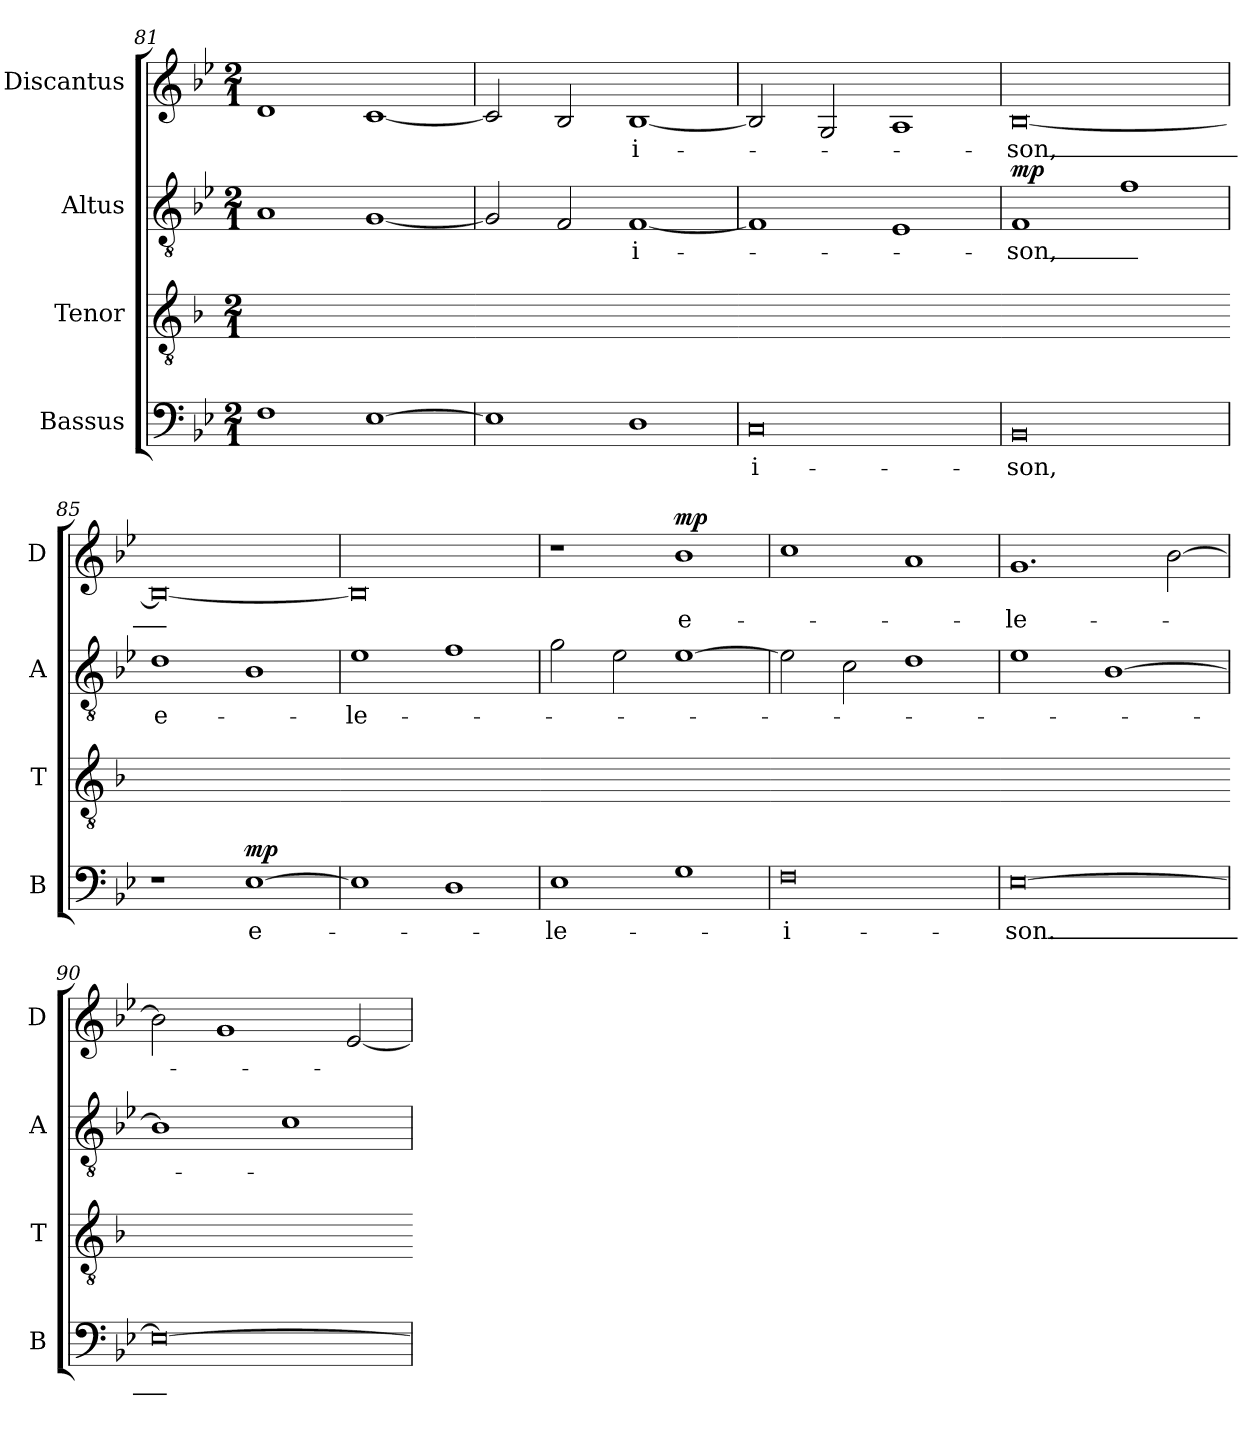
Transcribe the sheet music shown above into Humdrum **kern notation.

**kern	**text	**dynam	**kern	**kern	**text	**dynam	**kern	**text	**dynam
*part4	*part4	*part4	*part3	*part2	*part2	*part2	*part1	*part1	*part1
*staff4	*staff4	*staff4	*staff3	*staff2	*staff2	*staff2	*staff1	*staff1	*staff1
*I"Bassus	*	*	*I"Tenor	*I"Altus	*	*	*I"Discantus	*	*
*I'B	*	*	*I'T	*I'A	*	*	*I'D	*	*
*clefF4	*	*	*clefGv2	*clefGv2	*	*	*clefG2	*	*
*k[b-e-]	*	*	*k[b-]	*k[b-e-]	*	*	*k[b-e-]	*	*
*M2/1	*	*	*M2/1	*M2/1	*	*	*M2/1	*	*
=81	=81	=81	=81	=81	=81	=81	=81	=81	=81
1F	.	.	0ryy	1A	.	.	1d	.	.
[1E-	.	.	.	[1G	.	.	[1c	.	.
=82	=82	=82	=82-	=82	=82	=82	=82	=82	=82
1E-]	.	.	0ryy	2G/]	.	.	2c/]	.	.
.	.	.	.	2F/	.	.	2B-/	.	.
1D	.	.	.	[1F	-i-	.	[1B-	-i-	.
=83	=83	=83	=83-	=83	=83	=83	=83	=83	=83
0C	-i-	.	0ryy	1F]	.	.	2B-/]	.	.
.	.	.	.	.	.	.	2G/	.	.
.	.	.	.	1E-	.	.	1A	.	.
=84	=84	=84	=84-	=84	=84	=84	=84	=84	=84
!	!	!	!	!	!	!LO:DY:a	!	!	!
0BB-	-son,	.	0ryy	1F	-son,_	mp	[0B-	-son,_	.
.	.	.	.	1f	_	.	.	.	.
=85	=85	=85	=85-	=85	=85	=85	=85	=85	=85
1r	.	.	0ryy	1d	e-	.	0B-_	_	.
!	!	!LO:DY:a	!	!	!	!	!	!	!
[1E-	e-	mp	.	1B-	.	.	.	.	.
=86	=86	=86	=86-	=86	=86	=86	=86	=86	=86
1E-]	.	.	0ryy	1e-	-le-	.	0B-]	_	.
1D	.	.	.	1f	.	.	.	.	.
=87	=87	=87	=87-	=87	=87	=87	=87	=87	=87
1E-	-le-	.	0ryy	2g\	.	.	1r	.	.
.	.	.	.	2e-\	.	.	.	.	.
!	!	!	!	!	!	!	!	!	!LO:DY:a
1G	.	.	.	[1e-	.	.	1b-	e-	mp
=88	=88	=88	=88-	=88	=88	=88	=88	=88	=88
0F	-i-	.	0ryy	2e-\]	.	.	1cc	.	.
.	.	.	.	2c\	.	.	.	.	.
.	.	.	.	1d	.	.	1a	.	.
=89	=89	=89	=89-	=89	=89	=89	=89	=89	=89
[0E-	-son._	.	0ryy	1e-	.	.	1.g	-le-	.
.	.	.	.	[1B-	.	.	.	.	.
.	.	.	.	.	.	.	[2b-\	.	.
=90	=90	=90	=90-	=90	=90	=90	=90	=90	=90
0E-_	_	.	0ryy	1B-]	.	.	2b-\]	.	.
.	.	.	.	.	.	.	1g	.	.
.	.	.	.	1c	.	.	.	.	.
.	.	.	.	.	.	.	[2e-/	.	.
=	=	=	=-	=	=	=	=	=	=
*-	*-	*-	*-	*-	*-	*-	*-	*-	*-
